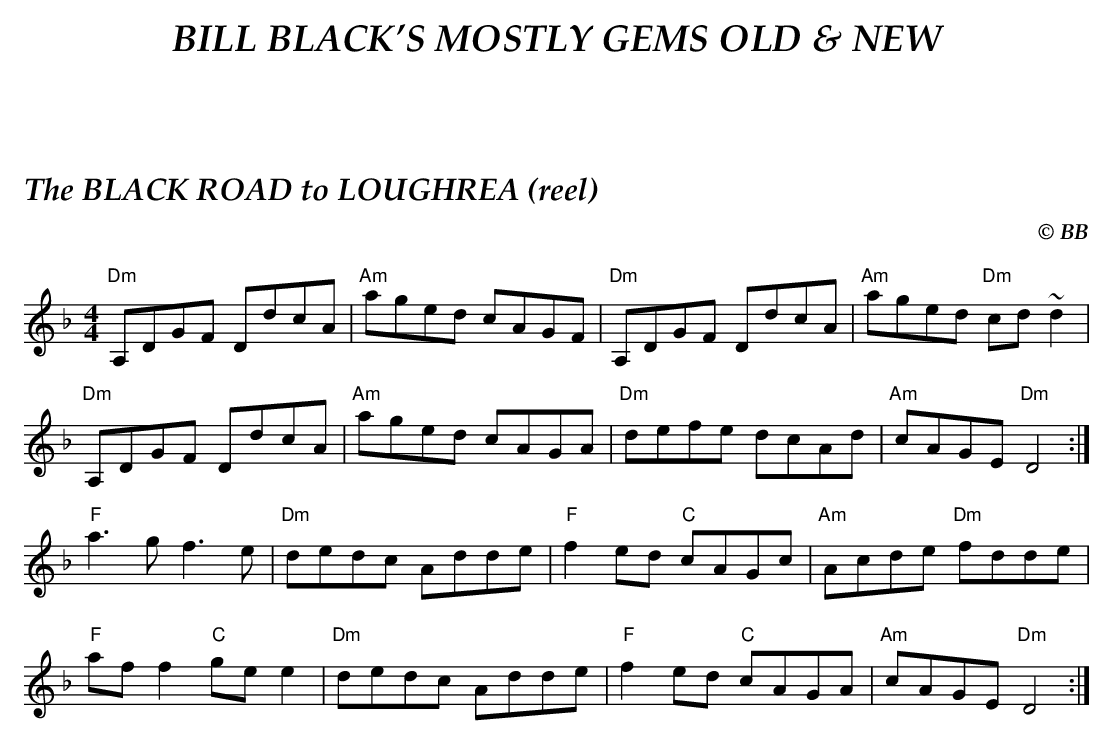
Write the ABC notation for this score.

X:1
T:BLACK ROAD to LOUGHREA (reel), The
C:© BB
M:4/4
Q:1/4=180
L:1/8
K:Dm
"Dm"A,DGF DdcA|"Am"aged cAGF|"Dm"A,DGF DdcA|"Am"aged "Dm"cd ~d2|
"Dm"A,DGF DdcA|"Am"aged cAGA|"Dm"defe dcAd|"Am"cAGE "Dm"D4 :|
"F"a3 g f3 e|"Dm"dedc Adde|"F"f2 ed "C"cAGc|"Am"Acde "Dm"fdde|
"F"aff2 "C"gee2|"Dm"dedc Adde|"F"f2 ed "C"cAGA|"Am"cAGE "Dm"D4 :|
